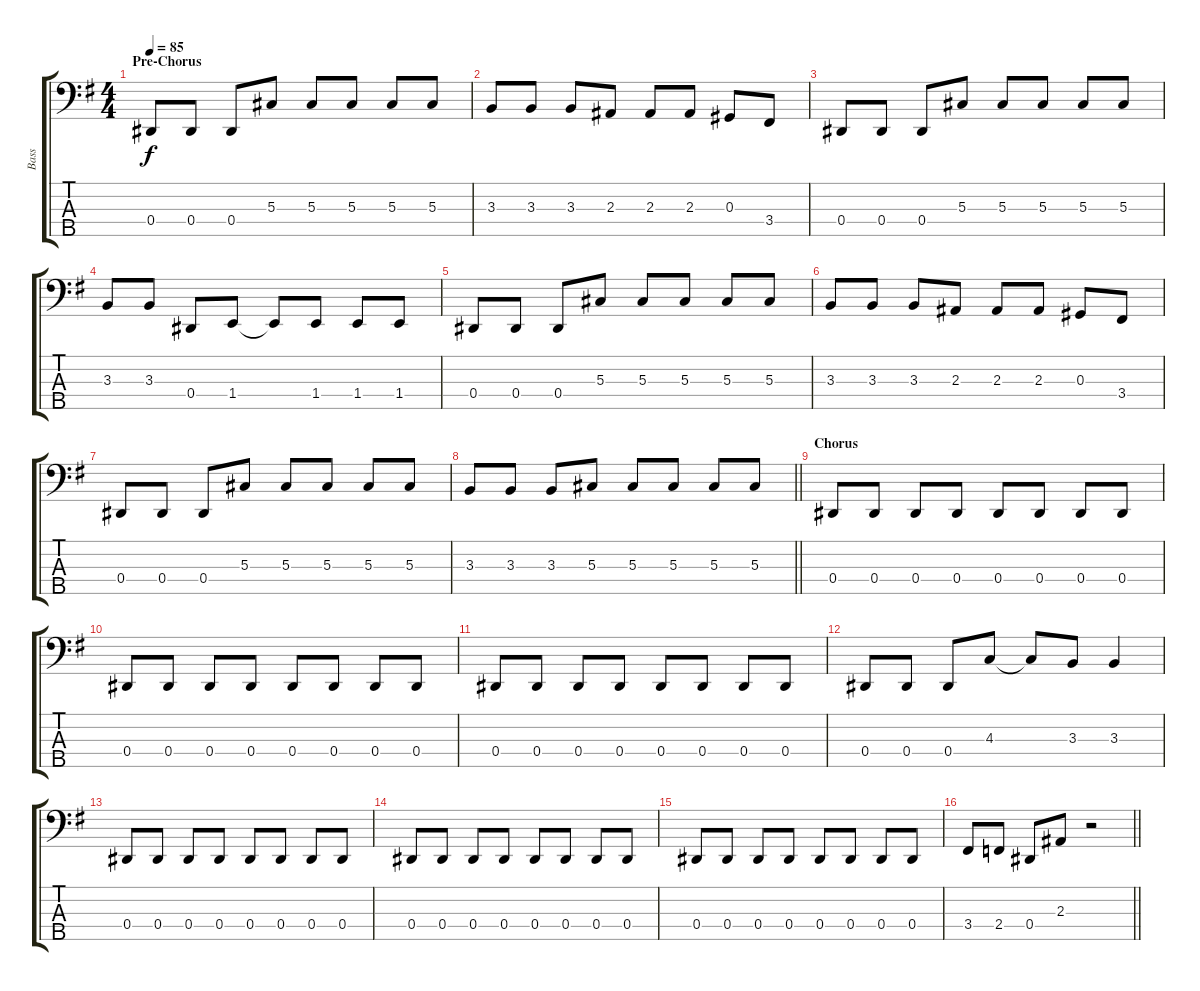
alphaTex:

\track ("Bass" "Bass") {instrument electricbassfinger}
\staff {score tabs}
\tuning (Gb2 Db2 Ab1 Eb1 Bb0) {hide}
\ts (4 4)
\section ("" "Pre-Chorus")
\tempo 85
\clef f4
\ks g
0.4.8{dy f} 0.4.8 0.4.8 5.3.8 5.3.8 5.3.8 5.3.8 5.3.8 |
3.3.8 3.3.8 3.3.8 2.3.8 2.3.8 2.3.8 0.3.8 3.4.8 |
0.4.8 0.4.8 0.4.8 5.3.8 5.3.8 5.3.8 5.3.8 5.3.8 |
3.3.8 3.3.8 0.4.8 1.4.8 1.4{t}.8 1.4.8 1.4.8 1.4.8 |
0.4.8 0.4.8 0.4.8 5.3.8 5.3.8 5.3.8 5.3.8 5.3.8 |
3.3.8 3.3.8 3.3.8 2.3.8 2.3.8 2.3.8 0.3.8 3.4.8 |
0.4.8 0.4.8 0.4.8 5.3.8 5.3.8 5.3.8 5.3.8 5.3.8 |
\barLineRight lightlight
3.3.8 3.3.8 3.3.8 5.3.8 5.3.8 5.3.8 5.3.8 5.3.8 |
\section ("" "Chorus")
0.4.8 0.4.8 0.4.8 0.4.8 0.4.8 0.4.8 0.4.8 0.4.8 |
0.4.8 0.4.8 0.4.8 0.4.8 0.4.8 0.4.8 0.4.8 0.4.8 |
0.4.8 0.4.8 0.4.8 0.4.8 0.4.8 0.4.8 0.4.8 0.4.8 |
0.4.8 0.4.8 0.4.8 4.3.8 4.3{t}.8 3.3.8 3.3.4 |
0.4.8 0.4.8 0.4.8 0.4.8 0.4.8 0.4.8 0.4.8 0.4.8 |
0.4.8 0.4.8 0.4.8 0.4.8 0.4.8 0.4.8 0.4.8 0.4.8 |
0.4.8 0.4.8 0.4.8 0.4.8 0.4.8 0.4.8 0.4.8 0.4.8 |
\barLineRight lightlight
3.4.8 2.4.8 0.4.8 2.3.8 r.2
